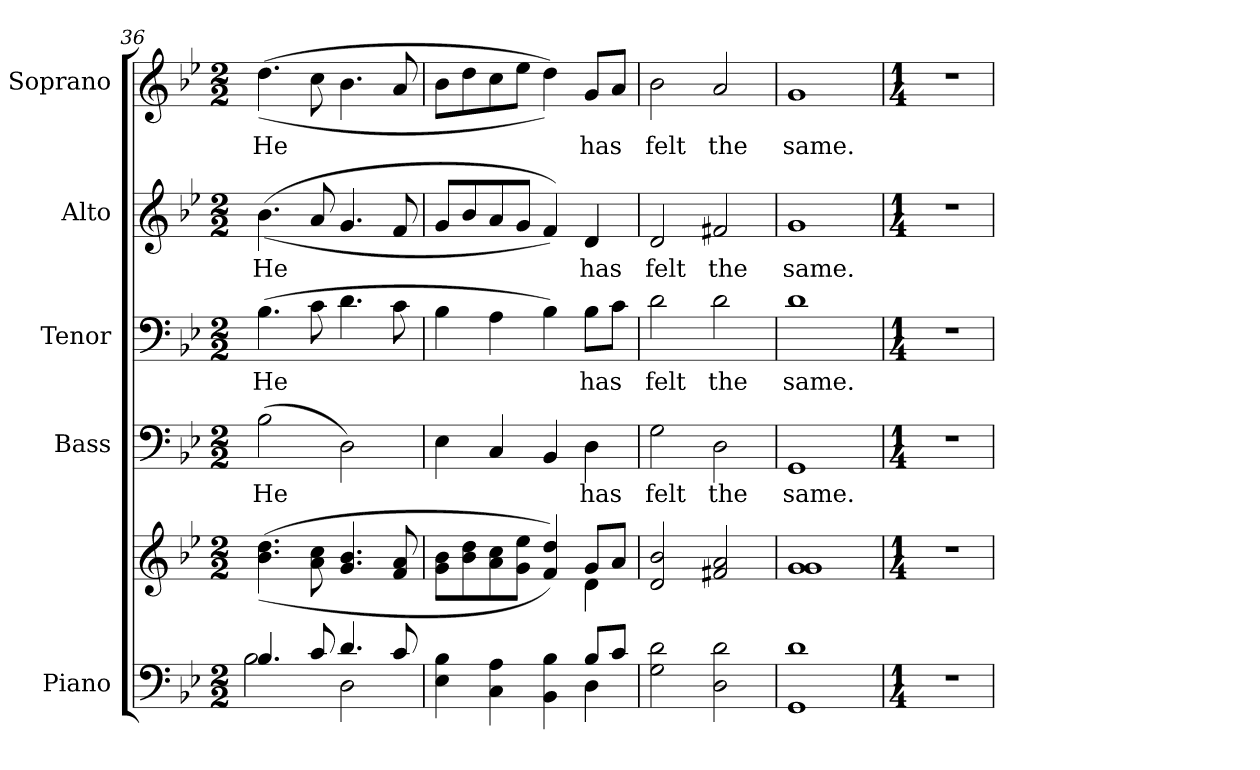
**kern	**kern	**kern	**text	**kern	**text	**kern	**text	**kern	**text
*part5	*part5	*part4	*part4	*part3	*part3	*part2	*part2	*part1	*part1
*staff6	*staff5	*staff4	*staff4	*staff3	*staff3	*staff2	*staff2	*staff1	*staff1
*I"Piano	*	*I"Bass	*	*I"Tenor	*	*I"Alto	*	*I"Soprano	*
*I'Pno.	*	*I'B.	*	*I'T.	*	*I'A.	*	*I'S.	*
*clefF4	*clefG2	*clefF4	*	*clefF4	*	*clefG2	*	*clefG2	*
*k[b-e-]	*k[b-e-]	*k[b-e-]	*	*k[b-e-]	*	*k[b-e-]	*	*k[b-e-]	*
*B-:	*B-:	*B-:	*	*B-:	*	*B-:	*	*B-:	*
*M2/2	*M2/2	*M2/2	*	*M2/2	*	*M2/2	*	*M2/2	*
=36	=36	=36	=36	=36	=36	=36	=36	=36	=36
*^	*	*	*	*	*	*	*	*	*
!	!	!	!	!LO:LY:b:color=#000000	!	!	!	!	!	!
!	!	!	!	!	!	!LO:LY:b:color=#000000	!	!	!	!
!	!	!	!	!	!	!	!	!LO:LY:b:color=#000000	!	!
!	!	!	!	!	!	!	!	!	!	!LO:LY:b:color=#000000
4.B-i/	2B-i\	((4.b-i\ 4.ddi	(2B-i\	He	(4.B-i\	He	((4.b-i\	He	((4.ddi\	He
8ci/	.	8ai\ 8cci	.	.	8ci\	.	8ai/	.	8cci\	.
4.di/	2Di\	4.gi/ 4.b-i	2Di\)	.	4.di\	.	4.gi/	.	4.b-i\	.
8ci/	.	8fi/ 8ai	.	.	8ci\	.	8fi/	.	8ai/	.
!!LO:PB:g=z
=37	=37	=37	=37	=37	=37	=37	=37	=37	=37	=37
*	*	*^	*	*	*	*	*	*	*	*
4E-i\ 4B-i	2ryy	8gi\ 8b-iL	2ryy	4E-i\	.	4B-i\	.	8gi/L	.	8b-i\L	.
.	.	8b-i\ 8ddi	.	.	.	.	.	8b-i/	.	8ddi\	.
4Ci\ 4Ai	.	8ai\ 8cci	.	4Ci/	.	4Ai\	.	8ai/	.	8cci\	.
.	.	8gi\ 8ee-iJ	.	.	.	.	.	8gi/J	.	8ee-i\J	.
4BB-i\ 4B-i	4ryy	4fi/ 4ddi))	4ryy	4BB-i/	.	4B-i\)	.	4fi/))	.	4ddi\))	.
!	!	!	!	!	!LO:LY:b:color=#000000	!	!	!	!	!	!
!	!	!	!	!	!	!	!LO:LY:b:color=#000000	!	!	!	!
!	!	!	!	!	!	!	!	!	!LO:LY:b:color=#000000	!	!
!	!	!	!	!	!	!	!	!	!	!	!LO:LY:b:color=#000000
8B-i/L	4Di\	8gi/L	4di\	4Di\	has	8B-i\L	has	4di/	has	8gi/L	has
8ci/J	.	8ai/J	.	.	.	8ci\J	.	.	.	8ai/J	.
*v	*v	*	*	*	*	*	*	*	*	*	*
*	*v	*v	*	*	*	*	*	*	*	*
=38	=38	=38	=38	=38	=38	=38	=38	=38	=38
!	!	!	!LO:LY:b:color=#000000	!	!	!	!	!	!
!	!	!	!	!	!LO:LY:b:color=#000000	!	!	!	!
!	!	!	!	!	!	!	!LO:LY:b:color=#000000	!	!
!	!	!	!	!	!	!	!	!	!LO:LY:b:color=#000000
2Gi\ 2di	2di/ 2b-i	2Gi\	felt	2di\	felt	2di/	felt	2b-i\	felt
!	!	!	!LO:LY:b:color=#000000	!	!	!	!	!	!
!	!	!	!	!	!LO:LY:b:color=#000000	!	!	!	!
!	!	!	!	!	!	!	!LO:LY:b:color=#000000	!	!
!	!	!	!	!	!	!	!	!	!LO:LY:b:color=#000000
2Di\ 2di	2f#Xi/ 2ai	2Di\	the	2di\	the	2f#Xi/	the	2ai/	the
=39	=39	=39	=39	=39	=39	=39	=39	=39	=39
!	!	!	!LO:LY:b:color=#000000	!	!	!	!	!	!
!	!	!	!	!	!LO:LY:b:color=#000000	!	!	!	!
!	!	!	!	!	!	!	!LO:LY:b:color=#000000	!	!
!	!	!	!	!	!	!	!	!	!LO:LY:b:color=#000000
1GGi 1di	1gi 1gi	1GGi	same.	1di	same.	1gi	same.	1gi	same.
!!LO:PB:g=z
=40	=40	=40	=40	=40	=40	=40	=40	=40	=40
*M1/4	*M1/4	*M1/4	*	*M1/4	*	*M1/4	*	*M1/4	*
!LO:N:vis=1	!LO:N:vis=1	!LO:N:vis=1	!	!LO:N:vis=1	!	!LO:N:vis=1	!	!LO:N:vis=1	!
4r	4r	4r	.	4r	.	4r	.	4r	.
=	=	=	=	=	=	=	=	=	=
*-	*-	*-	*-	*-	*-	*-	*-	*-	*-
